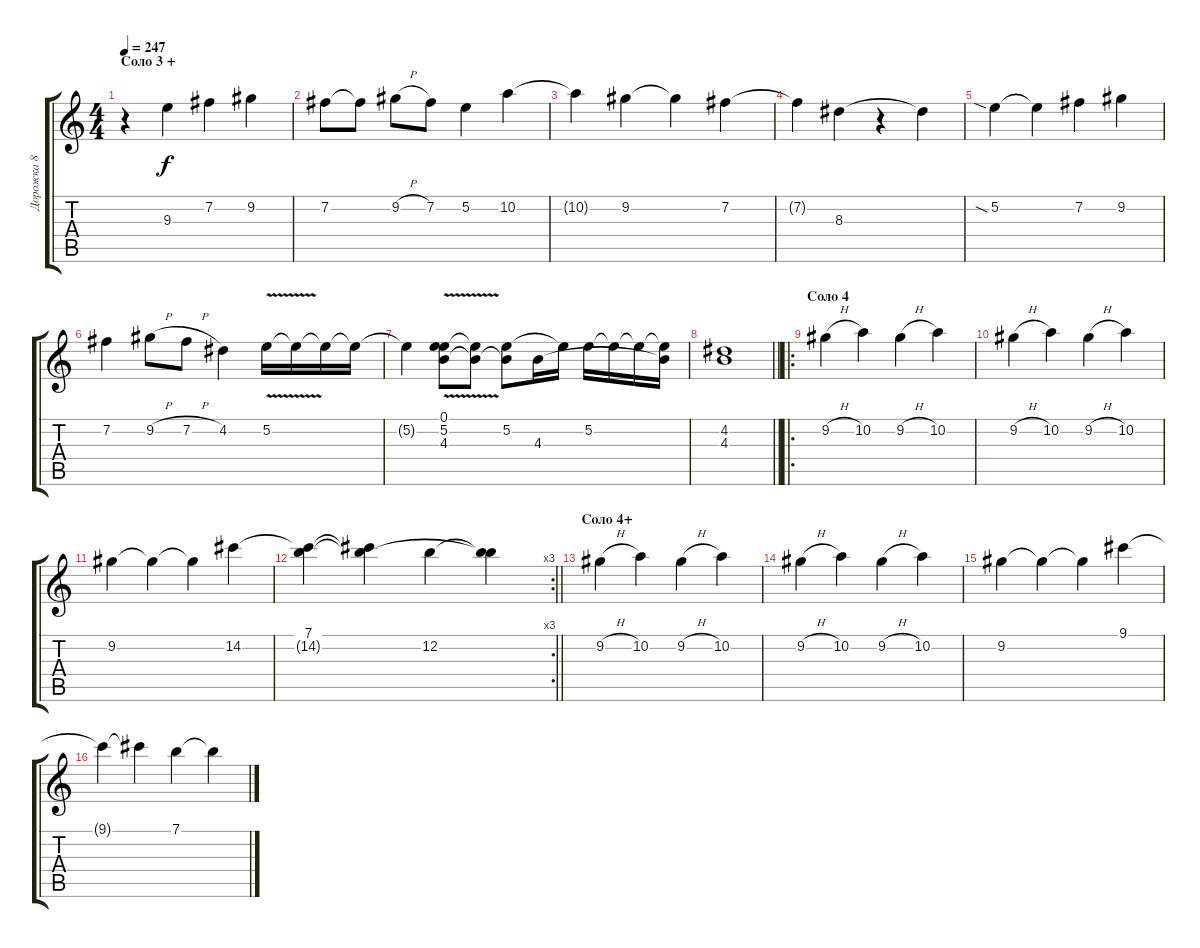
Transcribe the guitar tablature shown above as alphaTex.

\track ("Дорожка 8" "Дорожка 8") {instrument overdrivenguitar}
\staff {score tabs}
\tuning (E4 B3 G3 D3 A2 E2) {hide}
\ts (4 4)
\section ("" "Соло 3 +")
\tempo 247
\clef g2
\ks c
r.4{dy f} 9.3.4 7.2.4 9.2.4 |
7.2.8 7.2{t}.8 9.2{h}.8 7.2.8 5.2.4 10.2.4 |
10.2{t}.4 9.2.4 9.2{t}.4 7.2.4 |
7.2{t}.4 8.3.4 r.4 8.3{t}.4 |
5.2{sia}.4 5.2{t}.4 7.2.4 9.2.4 |
7.2.4 9.2{h}.8 7.2{h}.8 4.2.4 5.2{v}.16 5.2{t}.16 5.2{t}.16 5.2{t}.16 |
5.2{t}.4 (0.1 5.2{v} 4.3).8 (5.2{t} 4.3{t}).8 (5.2 4.3{t}).8 4.3.16 5.2{t}.16 5.2.16 5.2{t}.16 5.2{t}.16 (5.2{t} 4.3{t}).16 |
\barLineRight lightlight
(4.2 4.3).1 |
\ro
\section ("" "Соло 4")
9.2{h}.4 10.2.4 9.2{h}.4 10.2.4 |
9.2{h}.4 10.2.4 9.2{h}.4 10.2.4 |
9.2.4 9.2{t}.4 9.2{t}.4 14.2.4 |
\rc 3
\barLineRight lightlight
(7.1 14.2{t}).4 (7.1{t} 14.2{t}).4 12.2.4 (7.1{t} 12.2{t}).4 |
\section ("" "Соло 4+")
9.2{h}.4 10.2.4 9.2{h}.4 10.2.4 |
9.2{h}.4 10.2.4 9.2{h}.4 10.2.4 |
9.2.4 9.2{t}.4 9.2{t}.4 9.1.4 |
9.1{t}.4 9.1{t}.4 7.1.4 7.1{t}.4
